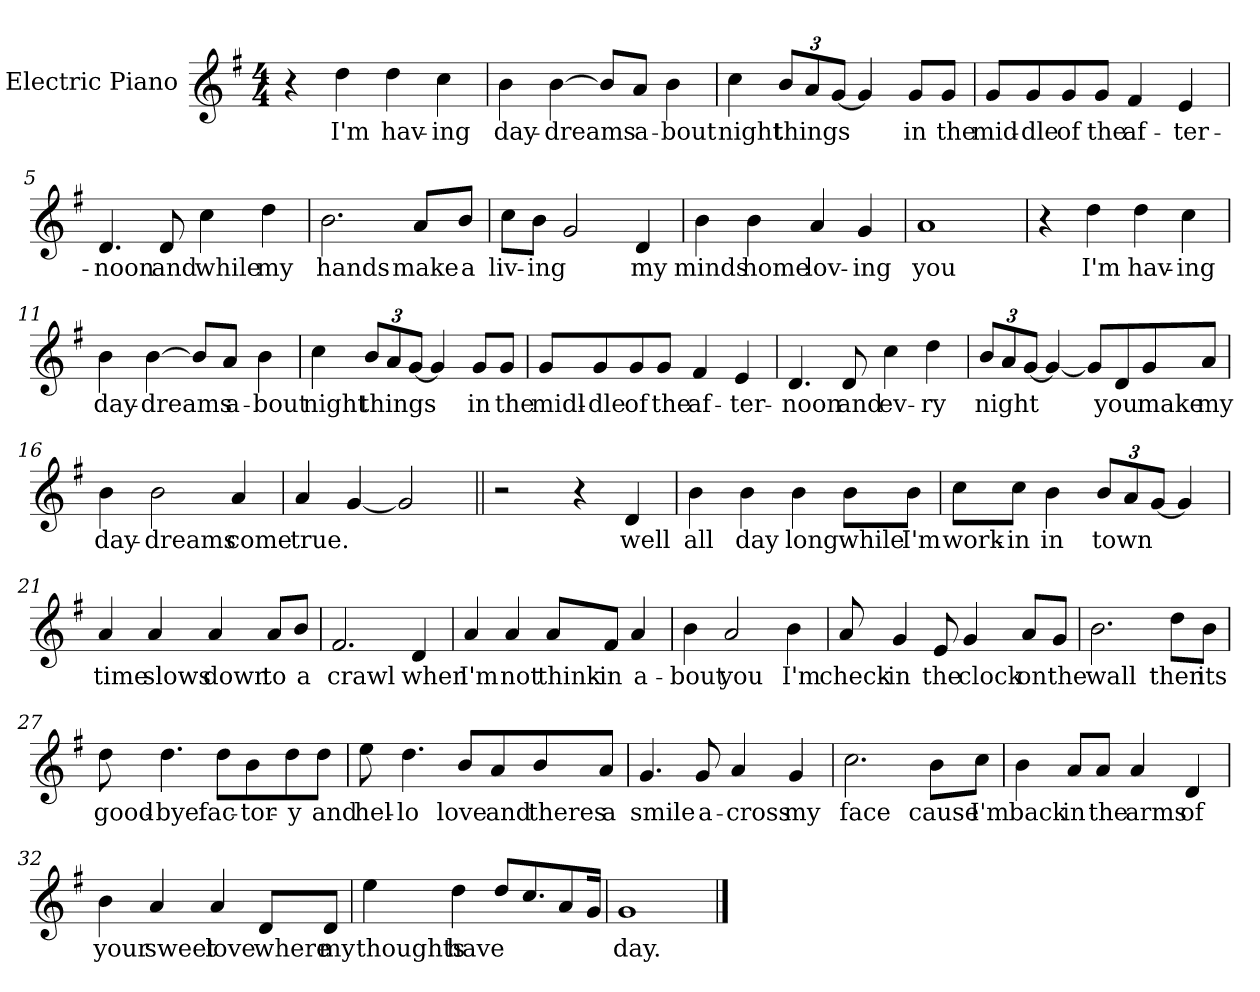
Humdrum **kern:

**kern	**text
*part1	*part1
*staff1	*staff1
*I"Electric Piano	*
*I'E.Pno	*
*clefG2	*
*k[f#]	*
*G:	*
*M4/4	*
=1	=1
4r	.
4dd\	I'm
4dd\	hav-
4cc\	-ing
=2	=2
4b\	day-
[4b\	dreams
8b/L]	.
8a/J	a-
4b\	-bout
=3	=3
4cc\	night
*Xbrackettup	*
12b/L	things
12a/	.
[12g/J	.
4g/]	.
8g/L	in
8g/J	the
=4	=4
8g/L	mid-
8g/	-dle
8g/	of
8g/J	the
4f#/	af-
4e/	-ter-
=5	=5
4.d/	-noon
8d/	and
4cc\	while
4dd\	my
!!LO:LB:g=z
=6	=6
2.b\	hands
8a/L	make
8b/J	a
=7	=7
8cc\L	liv-
8b\J	-ing
2g/	.
4d/	my
=8	=8
4b\	minds
4b\	home
4a/	lov-
4g/	-ing
=9	=9
1a	you
!!LO:LB:g=z
=10	=10
4r	.
4dd\	I'm
4dd\	hav-
4cc\	-ing
=11	=11
4b\	day-
[4b\	-dreams
8b/L]	.
8a/J	a-
4b\	-bout
=12	=12
4cc\	night
12b/L	things
12a/	.
[12g/J	.
4g/]	.
8g/L	in
8g/J	the
=13	=13
8g/L	midl-
8g/	-dle
8g/	of
8g/J	the
4f#/	af-
4e/	-ter-
!!LO:LB:g=z
=14	=14
4.d/	-noon
8d/	and
4cc\	ev-
4dd\	-ry
=15	=15
12b/L	night
12a/	.
[12g/J	.
4g/_	.
8g/L]	.
8d/	you
8g/	make
8a/J	my
=16	=16
4b\	day-
2b\	-dreams
4a/	come
=17	=17
4a/	true.
[4g/	.
2g/]	.
!!LO:LB:g=z
=18||	=18||
2r	.
4r	.
4d/	well
=19	=19
4b\	all
4b\	day
4b\	long
8b\L	while
8b\J	I'm
=20	=20
8cc\L	work-
8cc\J	-in
4b\	in
12b/L	town
12a/	.
[12g/J	.
4g/]	.
=21	=21
4a/	time
4a/	slows
4a/	down
8a/L	to
8b/J	a
!!LO:LB:g=z
=22	=22
2.f#/	crawl
4d/	when
=23	=23
4a/	I'm
4a/	not
8a/L	think-
8f#/J	in
4a/	a-
=24	=24
4b\	-bout
2a/	you
4b\	I'm
=25	=25
8a/	check-
4g/	-in
8e/	the
4g/	clock
8a/L	on
8g/J	the
!!LO:LB:g=z
=26	=26
2.b\	wall
8dd\L	then
8b\J	its
=27	=27
8dd\	good-
4.dd\	-bye
8dd\L	fac-
8b\	-tor-
8dd\	-y
8dd\J	and
=28	=28
8ee\	hel-
4.dd\	-lo
8b/L	love
8a/	and
8b/	theres
8a/J	a
=29	=29
4.g/	smile
8g/	a-
4a/	-cross
4g/	my
!!LO:LB:g=z
=30	=30
2.cc\	face
8b\L	cause
8cc\J	I'm
=31	=31
4b\	back
8a/L	in
8a/J	the
4a/	arms
4d/	of
=32	=32
4b\	your
4a/	sweet
4a/	love
8d/L	where
8d/J	my
=33	=33
4ee\	thoughts
4dd\	have
8dd/L	.
8.cc/	.
8a/	.
16g/Jk	.
=34	=34
1g	day.
==	==
*-	*-
